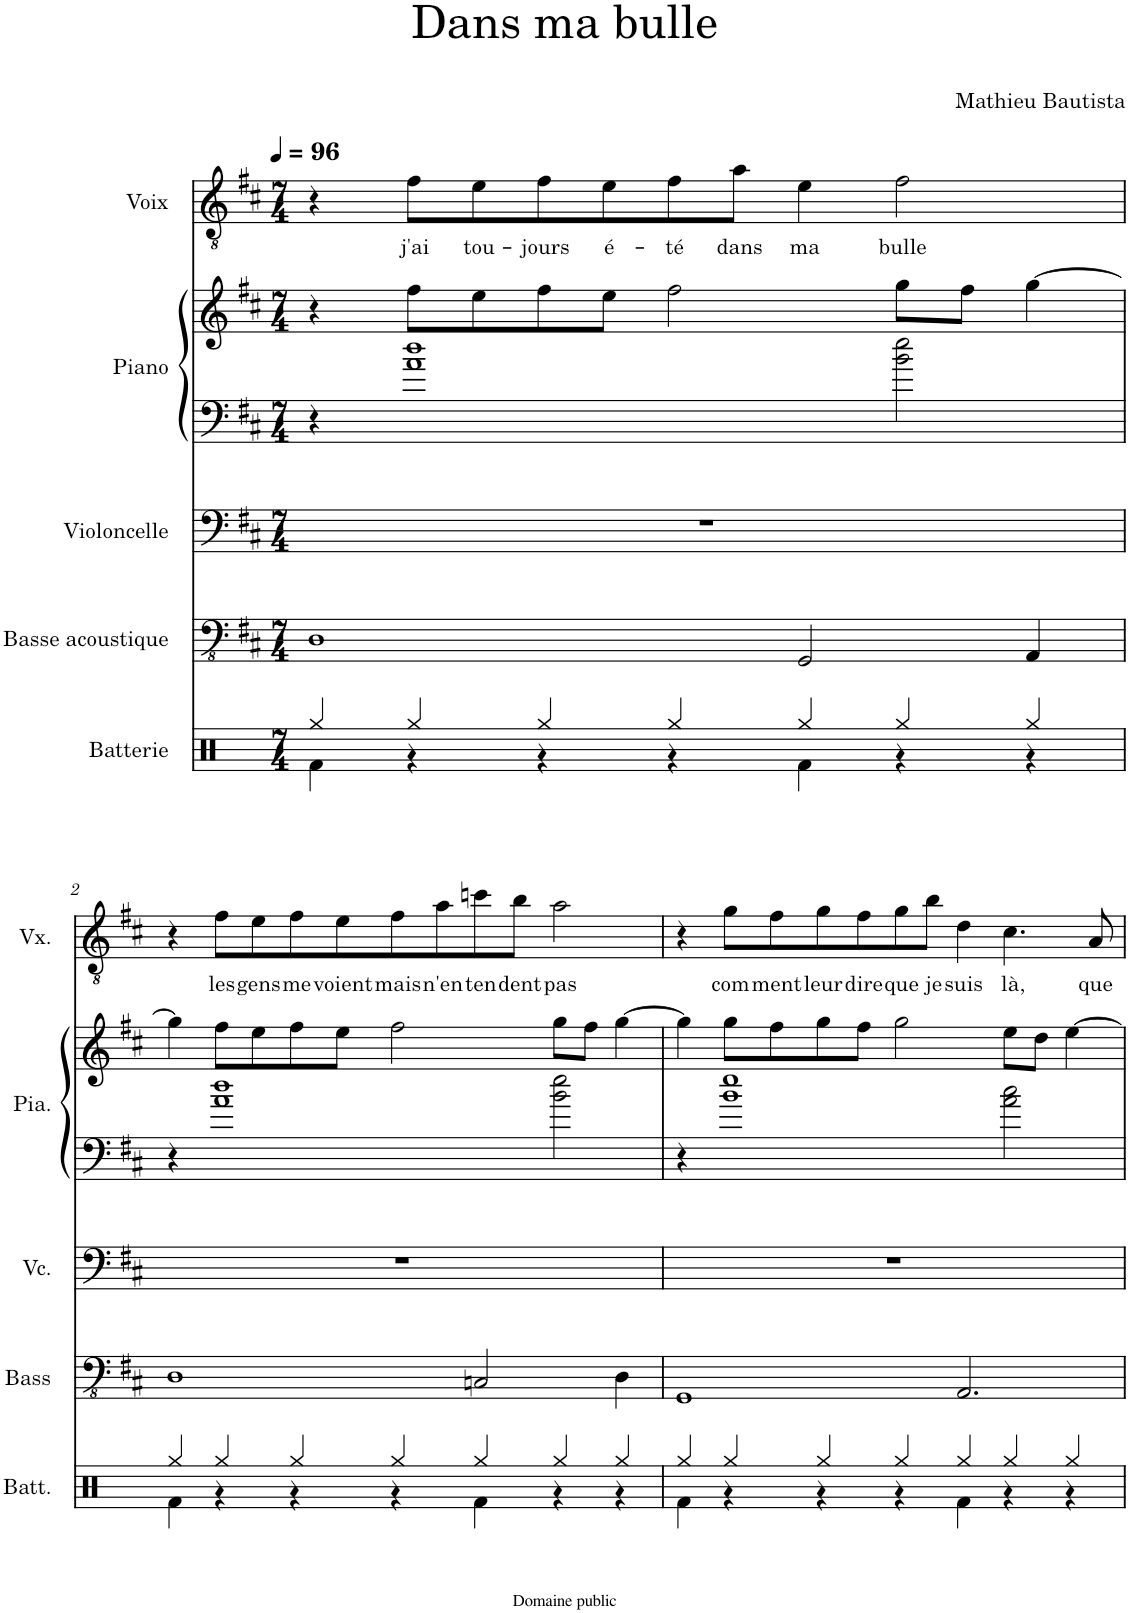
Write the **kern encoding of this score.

**kern	**kern	**kern	**kern	**kern	**kern	**text
*part5	*part4	*part3	*part2	*part2	*part1	*part1
*staff6	*staff5	*staff4	*staff3	*staff2	*staff1	*staff1
*I"Batterie	*I"Basse acoustique	*I"Violoncelle	*I"Piano	*	*I"Voix	*
*I'Batt.	*I'Bass	*I'Vc.	*I'Pia.	*	*I'Vx.	*
*clefX	*clefFv4	*clefF4	*clefF4	*clefG2	*clefGv2	*
*k[]	*k[f#c#]	*k[f#c#]	*k[f#c#]	*k[f#c#]	*k[f#c#]	*
*M7/4	*M7/4	*M7/4	*M7/4	*M7/4	*M7/4	*
*MM96	*MM96	*MM96	*MM96	*MM96	*MM96	*
=1	=1	=1	=1	=1	=1	=1
*^	*	*	*	*	*	*
4Rgg/	4Rf\	1DD	1..r	4r	4r	4r	.
!	!	!	!	!	!	!	!LO:LY:b
4Rgg/	4r	.	.	1a 1dd	8ff#\L	8f#\L	j'ai
!	!	!	!	!	!	!	!LO:LY:b
.	.	.	.	.	8ee\	8e\	tou-
!	!	!	!	!	!	!	!LO:LY:b
4Rgg/	4r	.	.	.	8ff#\	8f#\	-jours
!	!	!	!	!	!	!	!LO:LY:b
.	.	.	.	.	8ee\J	8e\	é-
!	!	!	!	!	!	!	!LO:LY:b
4Rgg/	4r	.	.	.	2ff#\	8f#\	-té
!	!	!	!	!	!	!	!LO:LY:b
.	.	.	.	.	.	8a\J	dans
!	!	!	!	!	!	!	!LO:LY:b
4Rgg/	4Rf\	2GGG/	.	.	.	4e\	ma
!	!	!	!	!	!	!	!LO:LY:b
4Rgg/	4r	.	.	2b\ 2ee\	8gg\L	2f#\	bulle
.	.	.	.	.	8ff#\J	.	.
4Rgg/	4r	4AAA/	.	.	[4gg\	.	.
!!LO:LB:g=z
=2	=2	=2	=2	=2	=2	=2	=2
4Rgg/	4Rf\	1DD	1..r	4r	4gg\]	4r	.
!	!	!	!	!	!	!	!LO:LY:b
4Rgg/	4r	.	.	1a 1dd	8ff#\L	8f#\L	les
!	!	!	!	!	!	!	!LO:LY:b
.	.	.	.	.	8ee\	8e\	gens
!	!	!	!	!	!	!	!LO:LY:b
4Rgg/	4r	.	.	.	8ff#\	8f#\	me
!	!	!	!	!	!	!	!LO:LY:b
.	.	.	.	.	8ee\J	8e\	voient
!	!	!	!	!	!	!	!LO:LY:b
4Rgg/	4r	.	.	.	2ff#\	8f#\	mais
!	!	!	!	!	!	!	!LO:LY:b
.	.	.	.	.	.	8a\	n'en-
!	!	!	!	!	!	!	!LO:LY:b
4Rgg/	4Rf\	2CCn/	.	.	.	8ccn\	-ten-
!	!	!	!	!	!	!	!LO:LY:b
.	.	.	.	.	.	8b\J	-dent
!	!	!	!	!	!	!	!LO:LY:b
4Rgg/	4r	.	.	2b\ 2ee\	8gg\L	2a\	pas
.	.	.	.	.	8ff#\J	.	.
4Rgg/	4r	4DD\	.	.	[4gg\	.	.
=3	=3	=3	=3	=3	=3	=3	=3
4Rgg/	4Rf\	1GGG	1..r	4r	4gg\]	4r	.
!	!	!	!	!	!	!	!LO:LY:b
4Rgg/	4r	.	.	1b 1ee	8gg\L	8g\L	com-
!	!	!	!	!	!	!	!LO:LY:b
.	.	.	.	.	8ff#\	8f#\	-ment
!	!	!	!	!	!	!	!LO:LY:b
4Rgg/	4r	.	.	.	8gg\	8g\	leur
!	!	!	!	!	!	!	!LO:LY:b
.	.	.	.	.	8ff#\J	8f#\	dire
!	!	!	!	!	!	!	!LO:LY:b
4Rgg/	4r	.	.	.	2gg\	8g\	que
!	!	!	!	!	!	!	!LO:LY:b
.	.	.	.	.	.	8b\J	je
!	!	!	!	!	!	!	!LO:LY:b
4Rgg/	4Rf\	2.AAA/	.	.	.	4d\	suis
!	!	!	!	!	!	!	!LO:LY:b
4Rgg/	4r	.	.	2a\ 2cc#\	8ee\L	4.c#\	là,
.	.	.	.	.	8dd\J	.	.
4Rgg/	4r	.	.	.	[4ee\	.	.
!	!	!	!	!	!	!	!LO:LY:b
.	.	.	.	.	.	8A/	que
*v	*v	*	*	*	*	*	*
=	=	=	=	=	=	=
*-	*-	*-	*-	*-	*-	*-
